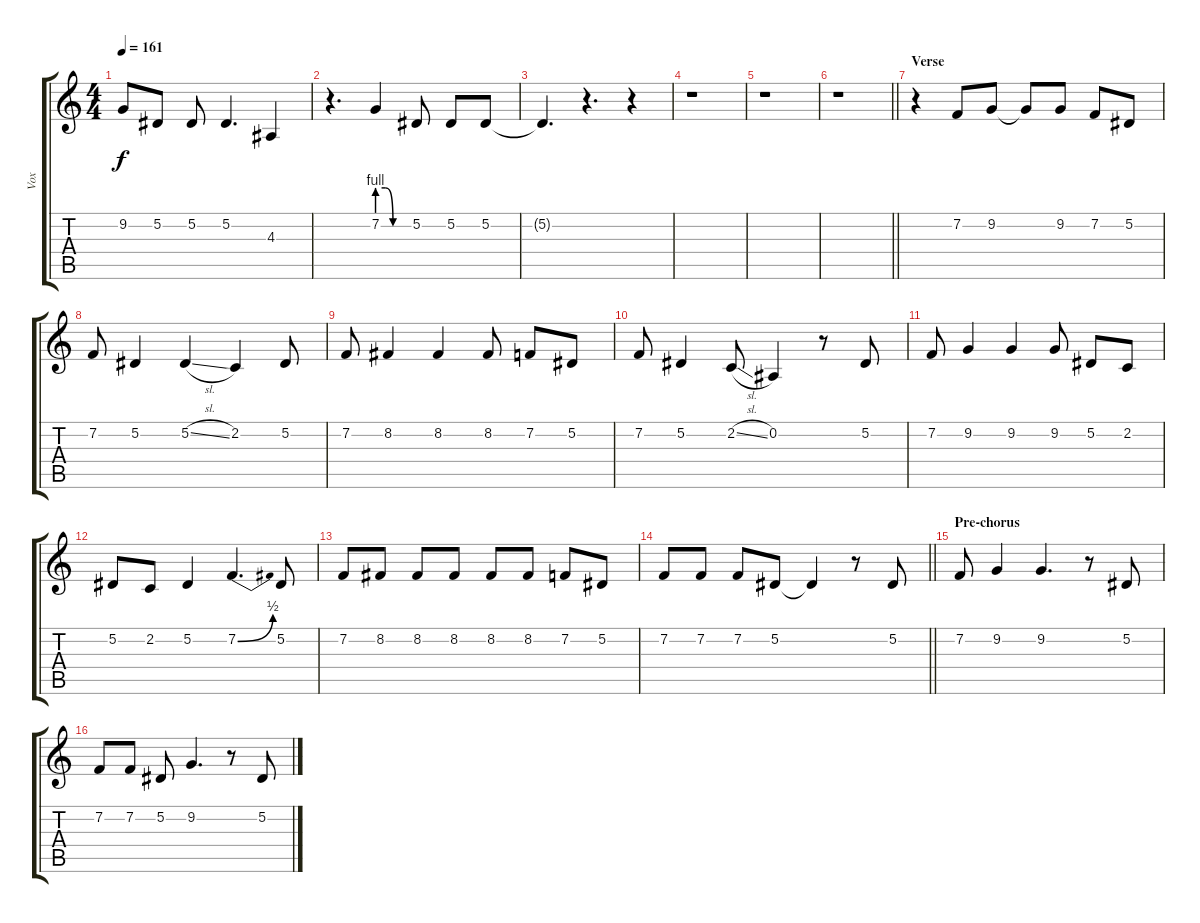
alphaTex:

\track ("Vox" "Vox") {instrument lead2sawtooth}
\staff {score tabs}
\tuning (Eb4 Bb3 Gb3 Db3 Ab2 Eb2) {hide}
\ts (4 4)
\tempo 161
\clef g2
\ks c
9.2.8{dy f} 5.2.8 5.2.8 5.2.4{d} 4.3.4 |
r.4{d} 7.2{be (custom 0 4 15 4 30 0 60 0)}.4 5.2.8 5.2.8 5.2.8 |
5.2{t}.4{d} r.4{d} r.4 |
r.1 |
r.1 |
\barLineRight lightlight
r.1 |
\section ("" "Verse")
r.4 7.2.8 9.2.8 9.2{t}.8 9.2.8 7.2.8 5.2.8 |
7.2.8 5.2.4 5.2{sl}.4 2.2.4 5.2.8 |
7.2.8 8.2.4 8.2.4 8.2.8 7.2.8 5.2.8 |
7.2.8 5.2.4 2.2{sl}.8 0.2.4 r.8 5.2.8 |
7.2.8 9.2.4 9.2.4 9.2.8 5.2.8 2.2.8 |
5.2.8 2.2.8 5.2.4 7.2{be (bend 0 0 60 2)}.4{d} 5.2.8 |
7.2.8 8.2.8 8.2.8 8.2.8 8.2.8 8.2.8 7.2.8 5.2.8 |
\barLineRight lightlight
7.2.8 7.2.8 7.2.8 5.2.8 5.2{t}.4 r.8 5.2.8 |
\section ("" "Pre-chorus")
7.2.8 9.2.4 9.2.4{d} r.8 5.2.8 |
7.2.8 7.2.8 5.2.8 9.2.4{d} r.8 5.2.8
